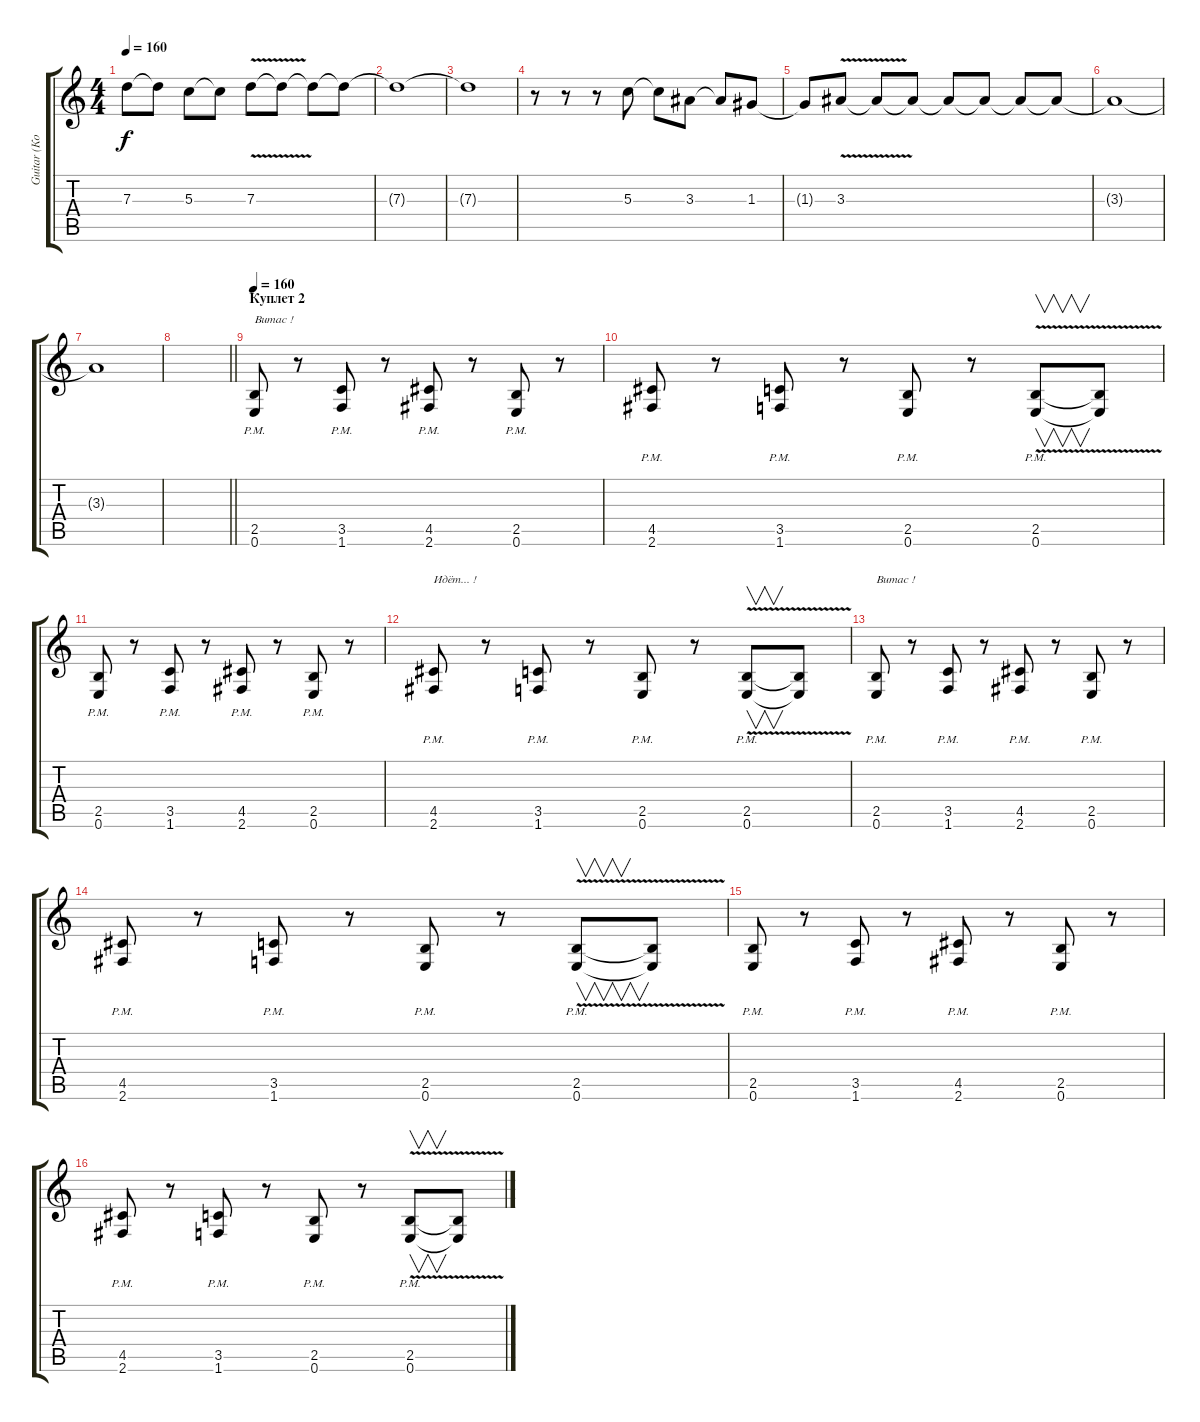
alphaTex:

\track ("Guitar (Колян)" "Guitar (Ко") {instrument distortionguitar}
\staff {score tabs}
\tuning (E4 B3 G3 D3 A2 E2) {hide}
\ts (4 4)
\tempo 160
\clef g2
\ks c
7.3.8{dy f} 7.3{t}.8 5.3.8 5.3{t}.8 7.3{v}.8 7.3{t}.8 7.3{t}.8 7.3{t}.8 |
7.3{t}.1 |
7.3{t}.1 |
r.8 r.8 r.8 5.3.8 5.3{t}.8 3.3.8 3.3{t}.8 1.3.8 |
1.3{t}.8 3.3{v}.8 3.3{t}.8 3.3{t}.8 3.3{t}.8 3.3{t}.8 3.3{t}.8 3.3{t}.8 |
3.3{t}.1 |
3.3{t}.1 |
\barLineRight lightlight
|
\section ("" "Куплет 2")
\tempo 160
(2.5{pm} 0.6{pm}).8{txt "Витас !"} r.8 (3.5{pm} 1.6{pm}).8 r.8 (4.5{pm} 2.6{pm}).8 r.8 (2.5{pm} 0.6{pm}).8 r.8 |
(4.5{pm} 2.6{pm}).8 r.8 (3.5{pm} 1.6{pm}).8 r.8 (2.5{pm} 0.6{pm}).8 r.8 (2.5{v pm} 0.6{v pm}).8{v} (2.5{t} 0.6{t}).8 |
(2.5{pm} 0.6{pm}).8 r.8 (3.5{pm} 1.6{pm}).8 r.8 (4.5{pm} 2.6{pm}).8 r.8 (2.5{pm} 0.6{pm}).8 r.8 |
(4.5{pm} 2.6{pm}).8{txt "Идёт... !"} r.8 (3.5{pm} 1.6{pm}).8 r.8 (2.5{pm} 0.6{pm}).8 r.8 (2.5{v pm} 0.6{v pm}).8{v} (2.5{t} 0.6{t}).8 |
(2.5{pm} 0.6{pm}).8{txt "Витас !"} r.8 (3.5{pm} 1.6{pm}).8 r.8 (4.5{pm} 2.6{pm}).8 r.8 (2.5{pm} 0.6{pm}).8 r.8 |
(4.5{pm} 2.6{pm}).8 r.8 (3.5{pm} 1.6{pm}).8 r.8 (2.5{pm} 0.6{pm}).8 r.8 (2.5{v pm} 0.6{v pm}).8{v} (2.5{t} 0.6{t}).8 |
(2.5{pm} 0.6{pm}).8 r.8 (3.5{pm} 1.6{pm}).8 r.8 (4.5{pm} 2.6{pm}).8 r.8 (2.5{pm} 0.6{pm}).8 r.8 |
(4.5{pm} 2.6{pm}).8 r.8 (3.5{pm} 1.6{pm}).8 r.8 (2.5{pm} 0.6{pm}).8 r.8 (2.5{v pm} 0.6{v pm}).8{v} (2.5{t} 0.6{t}).8
